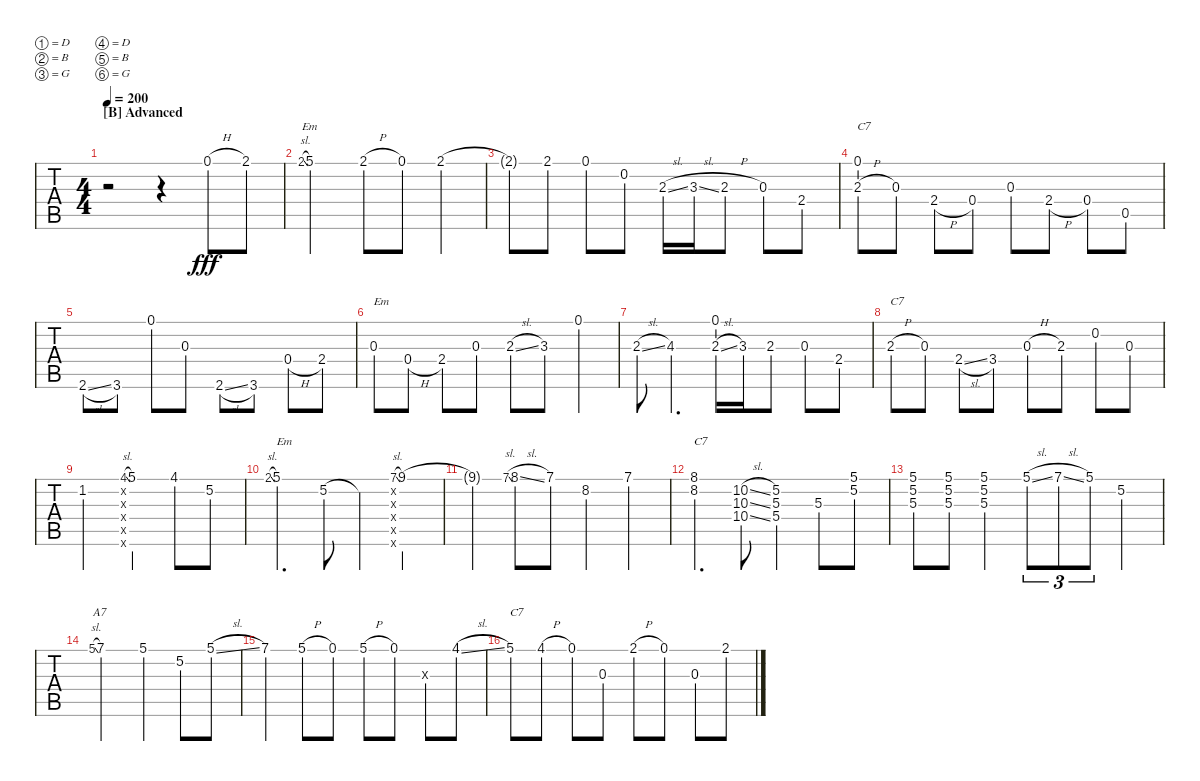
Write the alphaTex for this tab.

\bracketExtendMode groupsimilarinstruments
\singleTrackTrackNamePolicy hidden
\multiTrackTrackNamePolicy hidden
\otherSystemsTrackNameOrientation horizontal
\track ("Dobro" "Dobro") {solo instrument acousticguitarsteel}
\staff {tabs}
\tuning (D4 B3 G3 D3 B2 G2)
\ts (4 4)
\section ("B" "Advanced")
\tempo 200
\clef g2
\ks eminor
r.2{dy fff} r.4 0.1{h}.8 2.1.8 |
2.1{sl}.8{txt "Em" gr} 5.1.2 2.1{h}.8 0.1.8 2.1.4 |
2.1{t}.8 2.1.8 0.1.8 0.2.8 2.3{sl}.16 3.3{sl}.16 2.3{h}.8 0.3.8 2.4.8 |
(2.3{h} 0.1).8{txt "C7"} 0.3.8 2.4{h}.8 0.4.8 0.3.8 2.4{h}.8 0.4.8 0.5.8 |
2.6{sl}.8 3.6.8 0.1.8 0.3.8 2.6{sl}.8 3.6.8 0.4{h}.8 2.4.8 |
0.3.8{txt "Em"} 0.4{h}.8 2.4.8 0.3.8 2.3{sl}.8 3.3.8 0.1.4 |
2.3{sl}.8 4.3.4{d} (2.3{sl} 0.1).16 3.3.16 2.3.8 0.3.8 2.4.8 |
2.3{h}.8{txt "C7"} 0.3.8 2.4{sl}.8 3.4.8 0.3{h}.8 2.3.8 0.2.8 0.3.8 |
1.2.2 (4.1{sl} 0.2{x} 0.3{x} 0.4{x} 0.5{x} 0.6{x}).8{gr} 5.1.4 4.1.8 5.2.8 |
2.1{sl}.8{gr} 5.1.4{d txt "Em"} 5.2.8 5.2{t}.4 (7.1{sl} 0.2{x} 0.3{x} 0.4{x} 0.5{x} 0.6{x}).8{gr} 9.1.4 |
9.1{t}.4 7.1{sl}.8{gr} 8.1{sl}.8 7.1.8 8.2.4 7.1.4 |
(8.1 8.2).4{d txt "C7"} (10.2{sl} 10.3{sl} 10.4{sl}).8 (5.4 5.3 5.2).4 5.3.8 (5.2 5.1).8 |
(5.1 5.2 5.3).8 (5.3 5.2 5.1).8 (5.1 5.2 5.3).4 5.1{sl}.8{tu (3 2)} 7.1{sl}.8{tu (3 2)} 5.1.8{tu (3 2)} 5.2.4 |
5.1{sl}.8{txt "A7" gr} 7.1.2 5.1.4 5.2.8 5.1{sl}.8 |
7.1.4 5.1{h}.8 0.1.8 5.1{h}.8 0.1.8 0.3{x}.8 4.1{sl}.8 |
5.1.8{txt "C7"} 4.1{h}.8 0.1.8 0.3.8 2.1{h}.8 0.1.8 0.3.8 2.1{sl}.8
